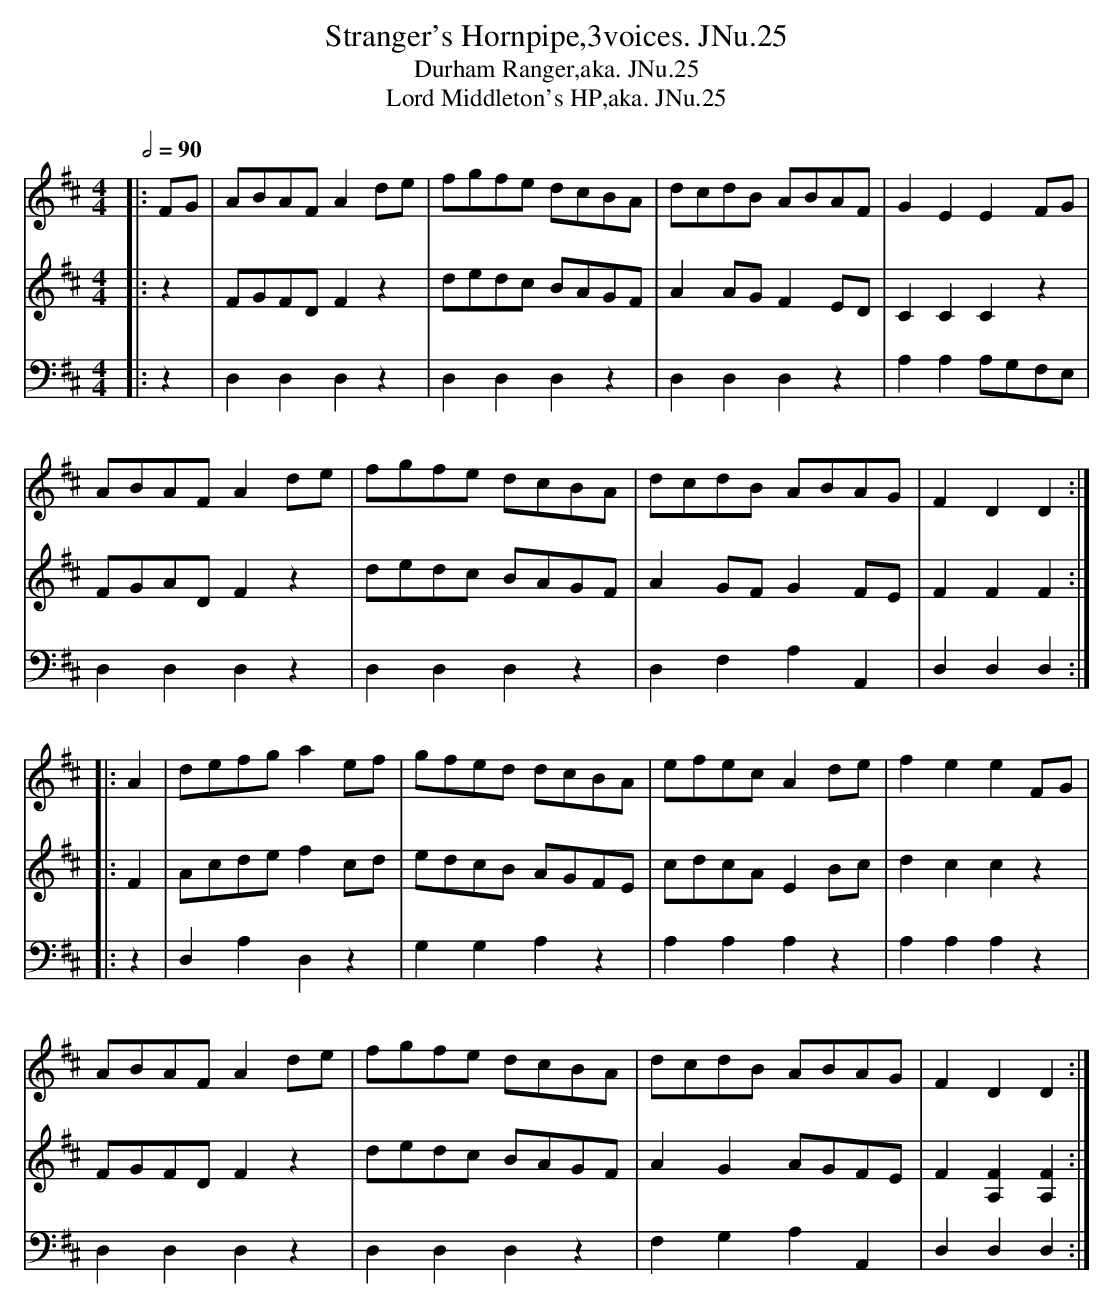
X:1
T:Stranger's Hornpipe,3voices. JNu.25
T:Durham Ranger,aka. JNu.25
T:Lord Middleton's HP,aka. JNu.25
M:4/4
L:1/8
Q:1/2=90
V:1
V:2
V:3 clef=bass
K:D
[V:1] |: FG | ABAF A2 de | fgfe dcBA | dcdB ABAF | G2 E2 E2 FG |
[V:2] |: z2 | FGFDF2z2 | dedc BAGF | A2AG F2ED | C2C2C2z2 |
[V:3] |: z2 | D,2D,2D,2z2 | D,2D,2D,2z2 | D,2D,2D,2z2 | A,2A,2 A,G,F,E, |
[V:1] ABAF A2 de | fgfe dcBA | dcdB ABAG | F2 D2 D2 :|
[V:2] FGADF2z2 | dedc BAGF | A2GFG2FE | F2F2F2 :|
[V:3] D,2D,2D,2z2 | D,2D,2D,2z2 | D,2F,2A,2A,,2 | D,2D,2D,2 :|
[V:1] |: A2 | defg a2 ef | gfed dcBA | efec A2 de | f2 e2 e2 FG |
[V:2] |: F2 | Acdef2cd | edcB AGFE | cdcAE2Bc | d2c2c2z2 |
[V:3] |: z2 | D,2A,2D,2z2 | G,2G,2A,2z2 | A,2A,2A,2z2 | A,2A,2A,2z2 |
[V:1] ABAF A2 de | fgfe dcBA | dcdB ABAG | F2 D2 D2 :|
[V:2] FGFDF2z2 | dedc BAGF | A2G2AGFE | F2[A,2F2][A,2F2] :|
[V:3] D,2D,2D,2z2 | D,2D,2D,2z2 | F,2G,2A,2A,,2 | D,2D,2D,2 :|
